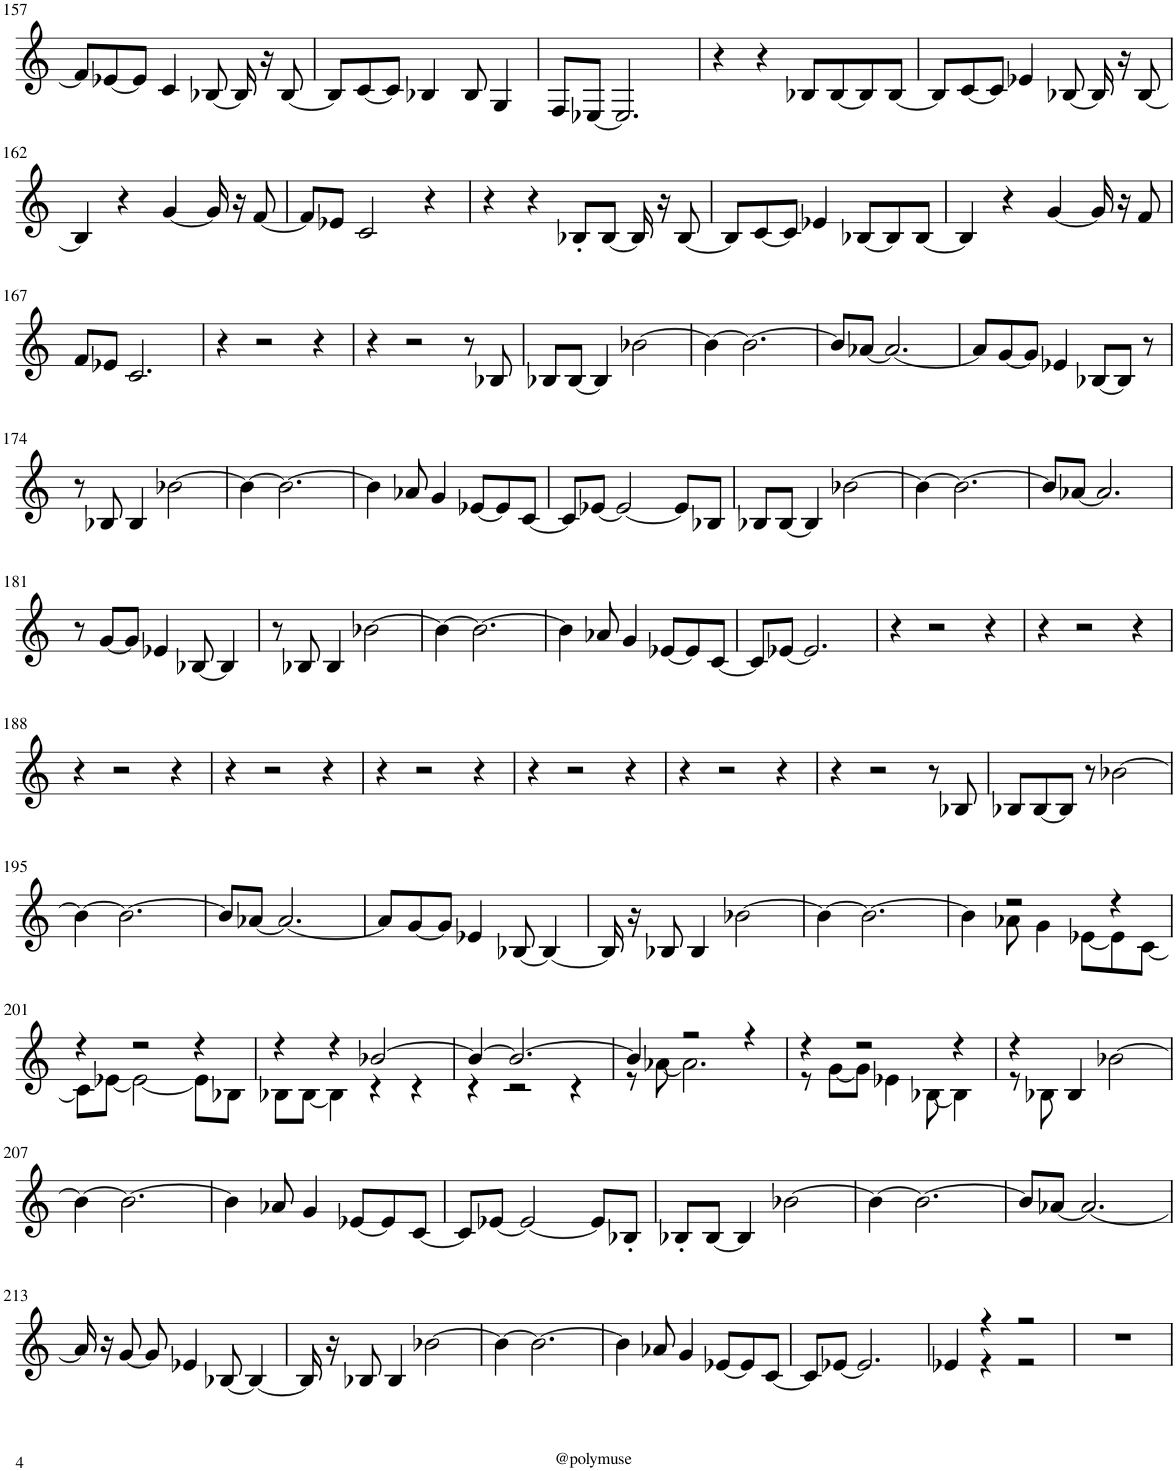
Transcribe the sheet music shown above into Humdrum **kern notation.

**kern
*part1
*staff1
*I"Piano
*I'Pno.
!!LO:PB:g=z
*clefG2
*k[]
*M4/4
=157
8f/L]
[8e-X/
8e-/J]
4c/
[8B-X/
16B-/]
16r
[8B-/
=158
8B-/L]
[8c/
8c/J]
4B-X/
8B-/
4G/
=159
8F/L
[8E-X/J
2.E-/]
=160
4r
4r
8B-X/L
[8B-/
8B-/]
[8B-/J
=161
8B-/L]
[8c/
8c/J]
4e-X/
[8B-X/
16B-/]
16r
[8B-/
!!LO:LB:g=z
=162
4B-/]
4r
[4g/
16g/]
16r
[8f/
=163
8f/L]
8e-X/J
2c/
4r
=164
4r
4r
8B-X'/L
[8B-/J
16B-/]
16r
[8B-/
=165
8B-/L]
[8c/
8c/J]
4e-X/
[8B-X/L
8B-/]
[8B-/J
=166
4B-/]
4r
[4g/
16g/]
16r
8f/
!!LO:LB:g=z
=167
8f/L
8e-X/J
2.c/
=168
4r
2r
4r
=169
4r
2r
8r
8B-X/
=170
8B-X/L
[8B-/J
4B-/]
[2b-X\
=171
4b-\_
2.b-\_
=172
8b-/L]
[8a-X/J
2.a-/_
=173
8a-/L]
[8g/
8g/J]
4e-X/
[8B-X/L
8B-/J]
8r
!!LO:LB:g=z
=174
8r
8B-X/
4B-/
[2b-X\
=175
4b-\_
2.b-\_
=176
4b-\]
8a-X/
4g/
[8e-X/L
8e-/]
[8c/J
=177
8c/L]
[8e-X/J
2e-/_
8e-/L]
8B-X/J
=178
8B-X/L
[8B-/J
4B-/]
[2b-X\
=179
4b-\_
2.b-\_
=180
8b-/L]
[8a-X/J
2.a-/]
!!LO:LB:g=z
=181
8r
[8g/L
8g/J]
4e-X/
[8B-X/
4B-/]
=182
8r
8B-X/
4B-/
[2b-X\
=183
4b-\_
2.b-\_
=184
4b-\]
8a-X/
4g/
[8e-X/L
8e-/]
[8c/J
=185
8c/L]
[8e-X/J
2.e-/]
=186
4r
2r
4r
=187
4r
2r
4r
!!LO:LB:g=z
=188
4r
2r
4r
=189
4r
2r
4r
=190
4r
2r
4r
=191
4r
2r
4r
=192
4r
2r
4r
=193
4r
2r
8r
8B-X/
=194
8B-X/L
[8B-/
8B-/J]
8r
[2b-X\
!!LO:LB:g=z
=195
4b-\_
2.b-\_
=196
8b-/L]
[8a-X/J
2.a-/_
=197
8a-/L]
[8g/
8g/J]
4e-X/
[8B-X/
4B-/_
=198
16B-/]
16r
8B-X/
4B-/
[2b-X\
=199
4b-\_
2.b-\_
=200
*^
4b-\]	4ryy
2r	8a-X\
.	4g\
.	[8e-X\L
4r	8e-\]
.	[8c\J
!!LO:LB:g=z	!!
=201	=201
4r	8c\L]
.	[8e-X\J
2r	2e-\_
4r	8e-\L]
.	8B-X\J
=202	=202
4r	8B-X\L
.	[8B-\J
4r	4B-\]
[2b-X/	4r
.	4r
=203	=203
4b-/_	4r
2.b-/_	2r
.	4r
=204	=204
4b-/]	8r
.	[8a-X\
2r	2.a-\]
4r	.
=205	=205
4r	8r
.	[8g\L
2r	8g\J]
.	4e-X\
.	[8B-X\
4r	4B-\]
=206	=206
4r	8r
.	8B-X\
4B-/	2.ryy
[2b-X\	.
*v	*v
!!LO:LB:g=z
=207
4b-\_
2.b-\_
=208
4b-\]
8a-X/
4g/
[8e-X/L
8e-/]
[8c/J
=209
8c/L]
[8e-X/J
2e-/_
8e-/L]
8B-X'/J
=210
8B-X'/L
[8B-/J
4B-/]
[2b-X\
=211
4b-\_
2.b-\_
=212
8b-/L]
[8a-X/J
2.a-/_
!!LO:LB:g=z
=213
16a-/]
16r
[8g/
8g/]
4e-X/
[8B-X/
4B-/_
=214
16B-/]
16r
8B-X/
4B-/
[2b-X\
=215
4b-\_
2.b-\_
=216
4b-\]
8a-X/
4g/
[8e-X/L
8e-/]
[8c/J
=217
8c/L]
[8e-X/J
2.e-/]
=218
*^
4e-X/	4ryy
4r	4r
2r	2r
*v	*v
=219
1r
=
*-
